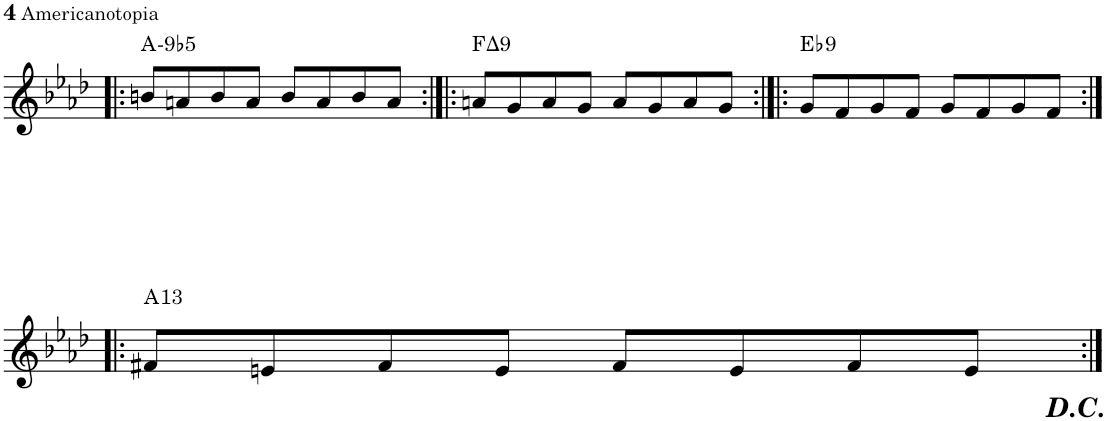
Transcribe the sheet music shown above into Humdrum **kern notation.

**kern	**harte
*part1	*part1
*staff1	*
*I"Piano	*
*I'Pno.	*
!!LO:PB:g=z
*clefG2	*
*k[b-e-a-d-]	*
*M4/4	*
=72!|:	=72!|:
!	!LO:H:kt=9
8bn/L	A:(b3,b5,b7,9)
8an/	.
8b/	.
8a/J	.
8b/L	.
8a/	.
8b/	.
8a/J	.
=73:|!|:	=73:|!|:
!	!LO:H:kt=9
8an/L	F:maj9
8g/	.
8a/	.
8g/J	.
8a/L	.
8g/	.
8a/	.
8g/J	.
=74:|!|:	=74:|!|:
!	!LO:H:kt=9
8g/L	Eb:9
8f/	.
8g/	.
8f/J	.
8g/L	.
8f/	.
8g/	.
8f/J	.
!!LO:LB:g=z
=75:|!|:	=75:|!|:
!	!LO:H:kt=13
8f#X/L	A:9(11,13)
8en/	.
8f#/	.
8e/J	.
8f#/L	.
8e/	.
8f#/	.
8e/J	.
!LO:TX:b:t=<b><i><font size="13"/>D.C.</i></b>	!
=:|!	=:|!
*-	*-
